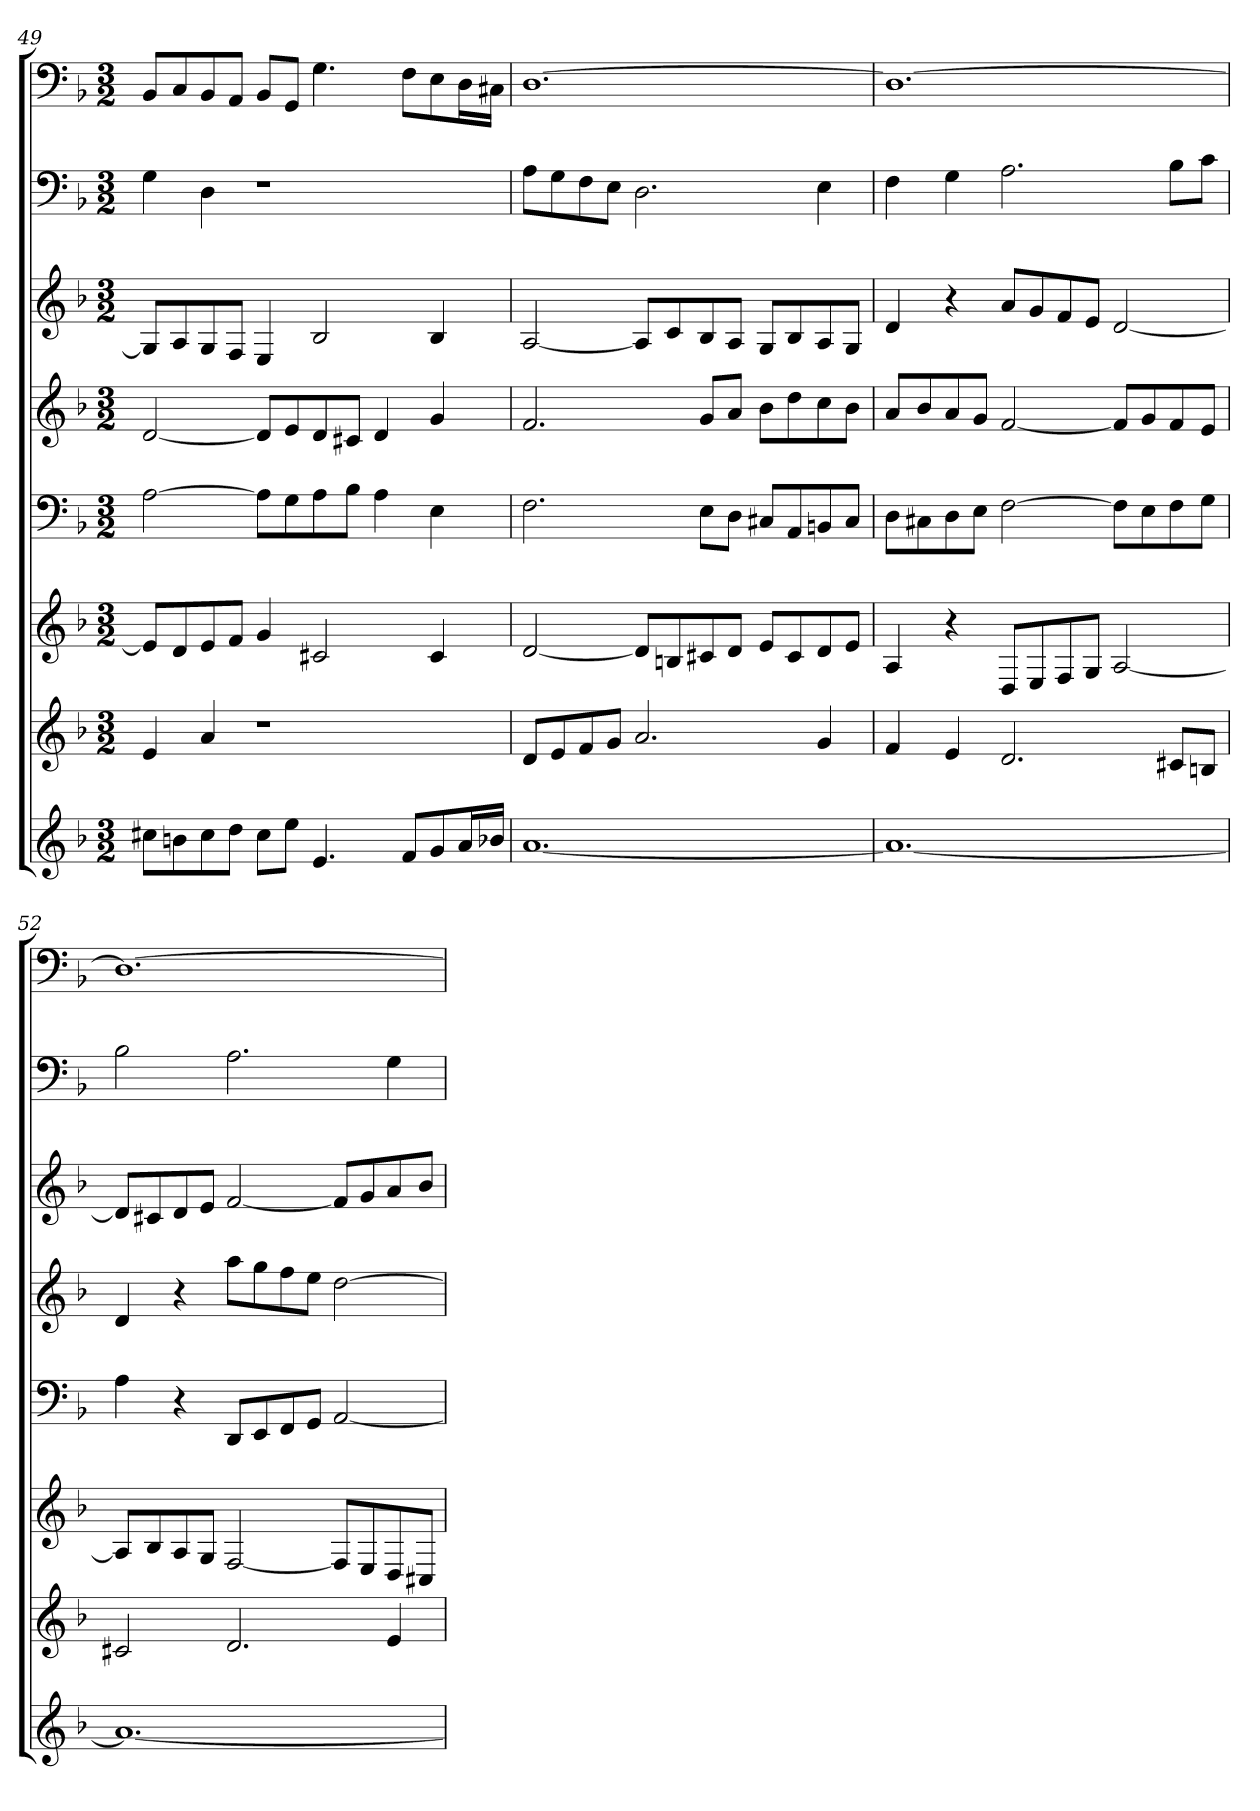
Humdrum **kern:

**kern	**kern	**kern	**kern	**kern	**kern	**kern	**kern
*part8	*part7	*part6	*part5	*part4	*part3	*part2	*part1
*staff8	*staff7	*staff6	*staff5	*staff4	*staff3	*staff2	*staff1
*k[b-]	*k[b-]	*k[b-]	*k[b-]	*k[b-]	*k[b-]	*k[b-]	*k[b-]
*d:	*d:	*d:	*d:	*d:	*d:	*d:	*d:
*M3/2	*M3/2	*M3/2	*M3/2	*M3/2	*M3/2	*M3/2	*M3/2
=49	=49	=49	=49	=49	=49	=49	=49
8cc#XL	4e	8eL]	[2A	[2d	8GL]	4G	8BB-L
8bn	.	8d	.	.	8A	.	8C
8cc#	4a	8e	.	.	8G	4D	8BB-
8ddJ	.	8fJ	.	.	8FJ	.	8AAJ
8cc#L	1r	4g	8AL]	8dL]	4E	1r	8BB-L
8eeJ	.	.	8G	8e	.	.	8GGJ
4.e	.	2c#X	8A	8d	2B-	.	4.G
.	.	.	8B-J	8c#XJ	.	.	.
.	.	.	4A	4d	.	.	.
8fL	.	.	.	.	.	.	8FL
8g	.	4c#	4E	4g	4B-	.	8E
16aL	.	.	.	.	.	.	16DL
16b-XJJ	.	.	.	.	.	.	16C#XJJ
=50	=50	=50	=50	=50	=50	=50	=50
[1.a	8dL	[2d	2.F	2.f	[2A	8AL	[1.D
.	8e	.	.	.	.	8G	.
.	8f	.	.	.	.	8F	.
.	8gJ	.	.	.	.	8EJ	.
.	2.a	8dL]	.	.	8AL]	2.D	.
.	.	8Bn	.	.	8c	.	.
.	.	8c#X	8EL	8gL	8B-	.	.
.	.	8dJ	8DJ	8aJ	8AJ	.	.
.	.	8eL	8C#XL	8b-L	8GL	.	.
.	.	8c#	8AA	8dd	8B-	.	.
.	4g	8d	8BBn	8cc	8A	4E	.
.	.	8eJ	8C#J	8b-J	8GJ	.	.
=51	=51	=51	=51	=51	=51	=51	=51
1.a_	4f	4A	8DL	8aL	4d	4F	1.D_
.	.	.	8C#X	8b-	.	.	.
.	4e	4r	8D	8a	4r	4G	.
.	.	.	8EJ	8gJ	.	.	.
.	2.d	8DL	[2F	[2f	8aL	2.A	.
.	.	8E	.	.	8g	.	.
.	.	8F	.	.	8f	.	.
.	.	8GJ	.	.	8eJ	.	.
.	.	[2A	8FL]	8fL]	[2d	.	.
.	.	.	8E	8g	.	.	.
.	8c#XL	.	8F	8f	.	8B-L	.
.	8BnJ	.	8GJ	8eJ	.	8cJ	.
=52	=52	=52	=52	=52	=52	=52	=52
1.a_	2c#X	8AL]	4A	4d	8dL]	2B-	1.D_
.	.	8B-	.	.	8c#X	.	.
.	.	8A	4r	4r	8d	.	.
.	.	8GJ	.	.	8eJ	.	.
.	2.d	[2F	8DDL	8aaL	[2f	2.A	.
.	.	.	8EE	8gg	.	.	.
.	.	.	8FF	8ff	.	.	.
.	.	.	8GGJ	8eeJ	.	.	.
.	.	8FL]	[2AA	[2dd	8fL]	.	.
.	.	8E	.	.	8g	.	.
.	4e	8D	.	.	8a	4G	.
.	.	8C#XJ	.	.	8b-J	.	.
=	=	=	=	=	=	=	=
*-	*-	*-	*-	*-	*-	*-	*-
